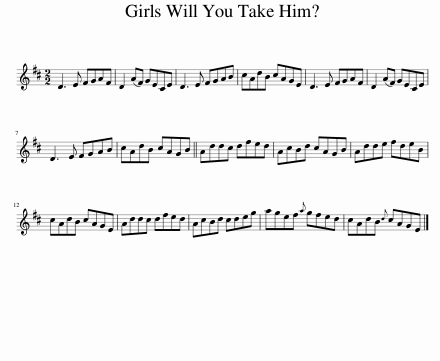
X:1
L:1/8
M:2/2
I:linebreak $
K:D
V:1 treble
V:1
 D3 E FGAF | D2 (AF) GECE | D3 E FGAB | cAdB cAGE | D3 E FGAF | %5
 D2 (AF) GECE |$ D3 E FGAB | cAdB cAGB || Addc dfed | AcBd cAGB | %10
 Adde fdeB |$ cAdB cAGE | Addc dfed | AcBd cdeg | agef{a} gfed | %15
 cAdB{d} cAGE |] %16
